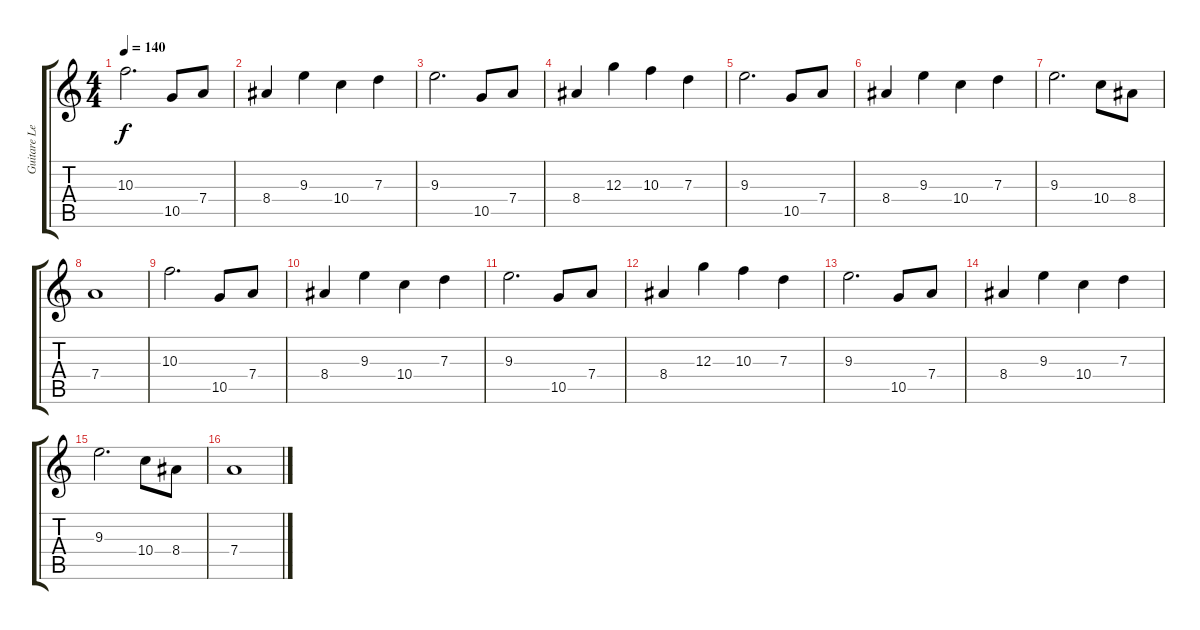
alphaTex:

\track ("Guitare Lead" "Guitare Le") {instrument distortionguitar}
\staff {score tabs}
\tuning (E4 B3 G3 D3 A2 E2) {hide}
\ts (4 4)
\tempo 140
\clef g2
\ks c
10.3.2{d dy f} 10.5.8 7.4.8 |
8.4.4 9.3.4 10.4.4 7.3.4 |
9.3.2{d} 10.5.8 7.4.8 |
8.4.4 12.3.4 10.3.4 7.3.4 |
9.3.2{d} 10.5.8 7.4.8 |
8.4.4 9.3.4 10.4.4 7.3.4 |
9.3.2{d} 10.4.8 8.4.8 |
7.4.1 |
10.3.2{d} 10.5.8 7.4.8 |
8.4.4 9.3.4 10.4.4 7.3.4 |
9.3.2{d} 10.5.8 7.4.8 |
8.4.4 12.3.4 10.3.4 7.3.4 |
9.3.2{d} 10.5.8 7.4.8 |
8.4.4 9.3.4 10.4.4 7.3.4 |
9.3.2{d} 10.4.8 8.4.8 |
7.4.1
